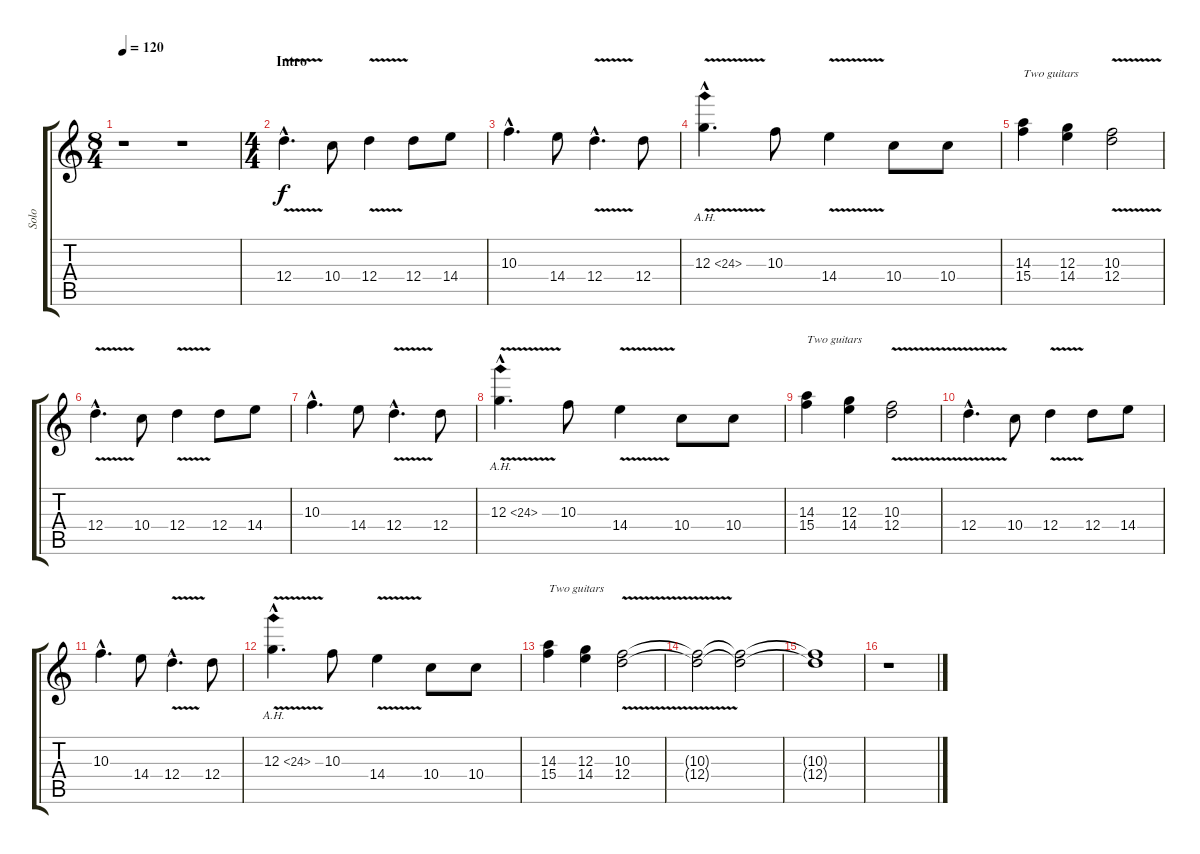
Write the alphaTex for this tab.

\track ("Solo" "Solo") {instrument distortionguitar}
\staff {score tabs}
\tuning (E4 B3 G3 D3 A2 E2) {hide}
\ts (8 4)
\tempo 120
\clef g2
\ks c
r.1{dy f instrument distortionguitar} r.1 |
\ts (4 4)
\section ("" "Intro")
12.4{v hac}.4{d} 10.4.8 12.4{v}.4 12.4.8 14.4.8 |
10.3{hac}.4{d} 14.4.8 12.4{v hac}.4{d} 12.4.8 |
12.3{ah 12 v hac}.4{d instrument guitarharmonics} 10.3.8{instrument distortionguitar} 14.4{v}.4 10.4.8 10.4.8 |
(14.3 15.4).4{txt "Two guitars"} (12.3 14.4).4 (10.3 12.4{v}).2 |
12.4{v hac}.4{d} 10.4.8 12.4{v}.4 12.4.8 14.4.8 |
10.3{hac}.4{d} 14.4.8 12.4{v hac}.4{d} 12.4.8 |
12.3{ah 12 v hac}.4{d instrument guitarharmonics} 10.3.8{instrument distortionguitar} 14.4{v}.4 10.4.8 10.4.8 |
(14.3 15.4).4{txt "Two guitars"} (12.3 14.4).4 (10.3 12.4{v}).2 |
12.4{v hac}.4{d} 10.4.8 12.4{v}.4 12.4.8 14.4.8 |
10.3{hac}.4{d} 14.4.8 12.4{v hac}.4{d} 12.4.8 |
12.3{ah 12 v hac}.4{d instrument guitarharmonics} 10.3.8{instrument distortionguitar} 14.4{v}.4 10.4.8 10.4.8 |
(14.3 15.4).4{txt "Two guitars"} (12.3 14.4).4 (10.3 12.4{v}).2 |
(10.3{t} 12.4{t}).2 (10.3{t} 12.4{t}).2{volume 7} |
(10.3{t} 12.4{t}).1 |
r.1
